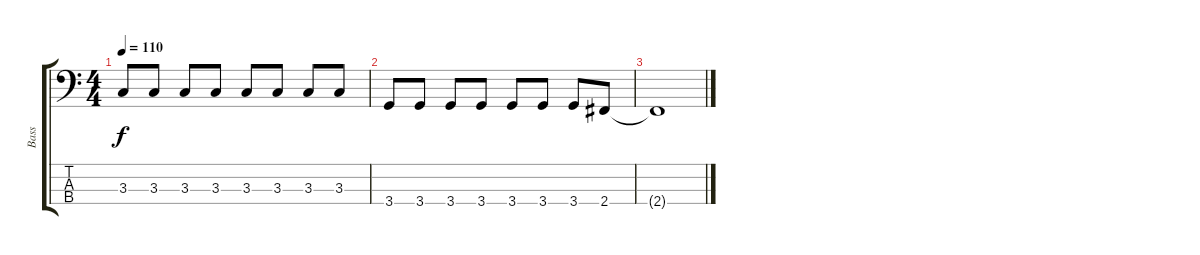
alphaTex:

\track ("Bass" "Bass") {instrument electricbassfinger}
\staff {score tabs}
\tuning (G2 D2 A1 E1) {hide}
\ts (4 4)
\tempo 110
\clef f4
\ks c
3.3.8{dy f} 3.3.8 3.3.8 3.3.8 3.3.8 3.3.8 3.3.8 3.3.8 |
3.4.8 3.4.8 3.4.8 3.4.8 3.4.8 3.4.8 3.4.8 2.4.8 |
2.4{t}.1
